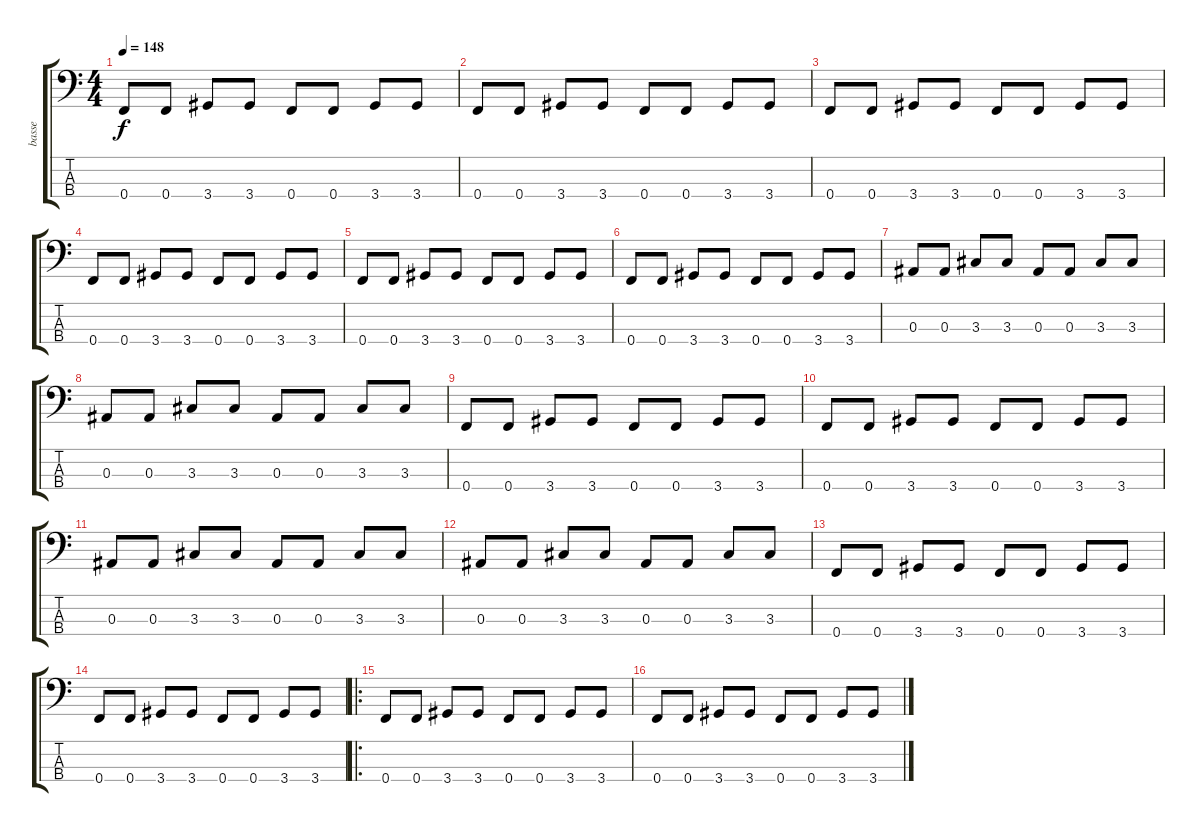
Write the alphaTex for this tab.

\track ("basse" "basse") {instrument electricbasspick}
\staff {score tabs}
\tuning (G2 D2 Bb1 F1) {hide}
\ts (4 4)
\tempo 148
\clef f4
\ks c
0.4.8{dy f} 0.4.8 3.4.8 3.4.8 0.4.8 0.4.8 3.4.8 3.4.8 |
0.4.8 0.4.8 3.4.8 3.4.8 0.4.8 0.4.8 3.4.8 3.4.8 |
0.4.8 0.4.8 3.4.8 3.4.8 0.4.8 0.4.8 3.4.8 3.4.8 |
0.4.8 0.4.8 3.4.8 3.4.8 0.4.8 0.4.8 3.4.8 3.4.8 |
0.4.8 0.4.8 3.4.8 3.4.8 0.4.8 0.4.8 3.4.8 3.4.8 |
0.4.8 0.4.8 3.4.8 3.4.8 0.4.8 0.4.8 3.4.8 3.4.8 |
0.3.8 0.3.8 3.3.8 3.3.8 0.3.8 0.3.8 3.3.8 3.3.8 |
0.3.8 0.3.8 3.3.8 3.3.8 0.3.8 0.3.8 3.3.8 3.3.8 |
0.4.8 0.4.8 3.4.8 3.4.8 0.4.8 0.4.8 3.4.8 3.4.8 |
0.4.8 0.4.8 3.4.8 3.4.8 0.4.8 0.4.8 3.4.8 3.4.8 |
0.3.8 0.3.8 3.3.8 3.3.8 0.3.8 0.3.8 3.3.8 3.3.8 |
0.3.8 0.3.8 3.3.8 3.3.8 0.3.8 0.3.8 3.3.8 3.3.8 |
0.4.8 0.4.8 3.4.8 3.4.8 0.4.8 0.4.8 3.4.8 3.4.8 |
0.4.8 0.4.8 3.4.8 3.4.8 0.4.8 0.4.8 3.4.8 3.4.8 |
\ro
0.4.8 0.4.8 3.4.8 3.4.8 0.4.8 0.4.8 3.4.8 3.4.8 |
0.4.8 0.4.8 3.4.8 3.4.8 0.4.8 0.4.8 3.4.8 3.4.8
